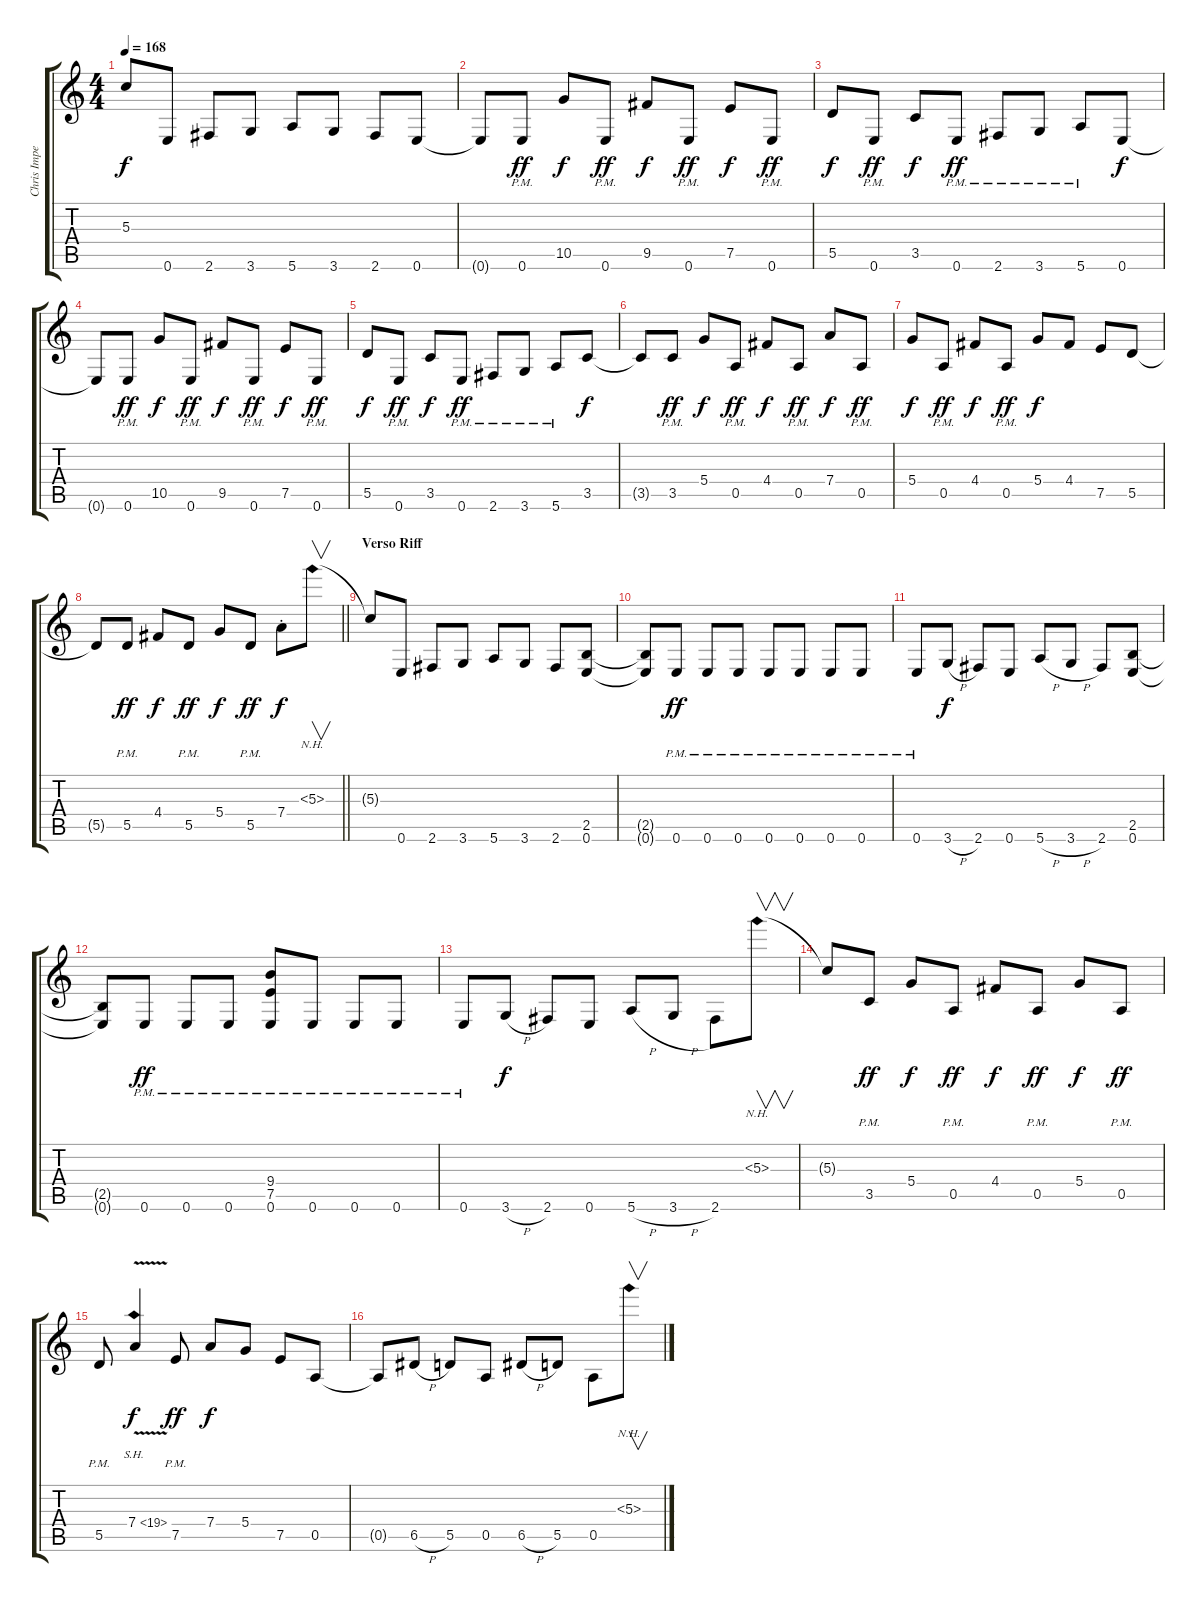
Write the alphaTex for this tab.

\track ("Chris Impellitteri" "Chris Impe") {instrument distortionguitar}
\staff {score tabs}
\tuning (E4 B3 G3 D3 A2 E2) {hide}
\ts (4 4)
\tempo 168
\clef g2
\ks c
5.3{t}.8{dy f} 0.6.8 2.6.8 3.6.8 5.6.8 3.6.8 2.6.8 0.6.8 |
0.6{t}.8 0.6{pm}.8{dy ff} 10.5.8{dy f} 0.6{pm}.8{dy ff} 9.5.8{dy f} 0.6{pm}.8{dy ff} 7.5.8{dy f} 0.6{pm}.8{dy ff} |
5.5.8{dy f} 0.6{pm}.8{dy ff} 3.5.8{dy f} 0.6{pm}.8{dy ff} 2.6{pm}.8 3.6{pm}.8 5.6{pm}.8 0.6.8{dy f} |
0.6{t}.8 0.6{pm}.8{dy ff} 10.5.8{dy f} 0.6{pm}.8{dy ff} 9.5.8{dy f} 0.6{pm}.8{dy ff} 7.5.8{dy f} 0.6{pm}.8{dy ff} |
5.5.8{dy f} 0.6{pm}.8{dy ff} 3.5.8{dy f} 0.6{pm}.8{dy ff} 2.6{pm}.8 3.6{pm}.8 5.6{pm}.8 3.5.8{dy f} |
3.5{t}.8 3.5{pm}.8{dy ff} 5.4.8{dy f} 0.5{pm}.8{dy ff} 4.4.8{dy f} 0.5{pm}.8{dy ff} 7.4.8{dy f} 0.5{pm}.8{dy ff} |
5.4.8{dy f} 0.5{pm}.8{dy ff} 4.4.8{dy f} 0.5{pm}.8{dy ff} 5.4.8{dy f} 4.4.8 7.5.8 5.5.8 |
\barLineRight lightlight
5.5{t}.8 5.5{pm}.8{dy ff} 4.4.8{dy f} 5.5{pm}.8{dy ff} 5.4.8{dy f} 5.5{pm}.8{dy ff} 7.4{st}.8{dy f} 5.3{nh}.8{v} |
\section ("" "Verso Riff")
5.3{t}.8 0.6.8 2.6.8 3.6.8 5.6.8 3.6.8 2.6.8 (2.5 0.6).8 |
(2.5{t} 0.6{t}).8 0.6{pm}.8{dy ff} 0.6{pm}.8 0.6{pm}.8 0.6{pm}.8 0.6{pm}.8 0.6{pm}.8 0.6{pm}.8 |
0.6{pm}.8 3.6{h}.8{dy f} 2.6.8 0.6.8 5.6{h}.8 3.6{h}.8 2.6.8 (2.5 0.6).8 |
(2.5{t} 0.6{t}).8 0.6{pm}.8{dy ff} 0.6{pm}.8 0.6{pm}.8 (9.4{pm} 7.5{pm} 0.6{pm}).8 0.6{pm}.8 0.6{pm}.8 0.6{pm}.8 |
0.6{pm}.8 3.6{h}.8{dy f} 2.6.8 0.6.8 5.6{h}.8 3.6{h}.8 2.6.8 5.3{nh}.8{v} |
5.3{t}.8 3.5{pm}.8{dy ff} 5.4.8{dy f} 0.5{pm}.8{dy ff} 4.4.8{dy f} 0.5{pm}.8{dy ff} 5.4.8{dy f} 0.5{pm}.8{dy ff} |
5.5{pm}.8 7.4{sh 12 v}.4{dy f} 7.5{pm}.8{dy ff} 7.4.8{dy f} 5.4.8 7.5.8 0.5.8 |
0.5{t}.8 6.5{h}.8 5.5.8 0.5.8 6.5{h}.8 5.5.8 0.5.8 5.3{nh}.8{v}
